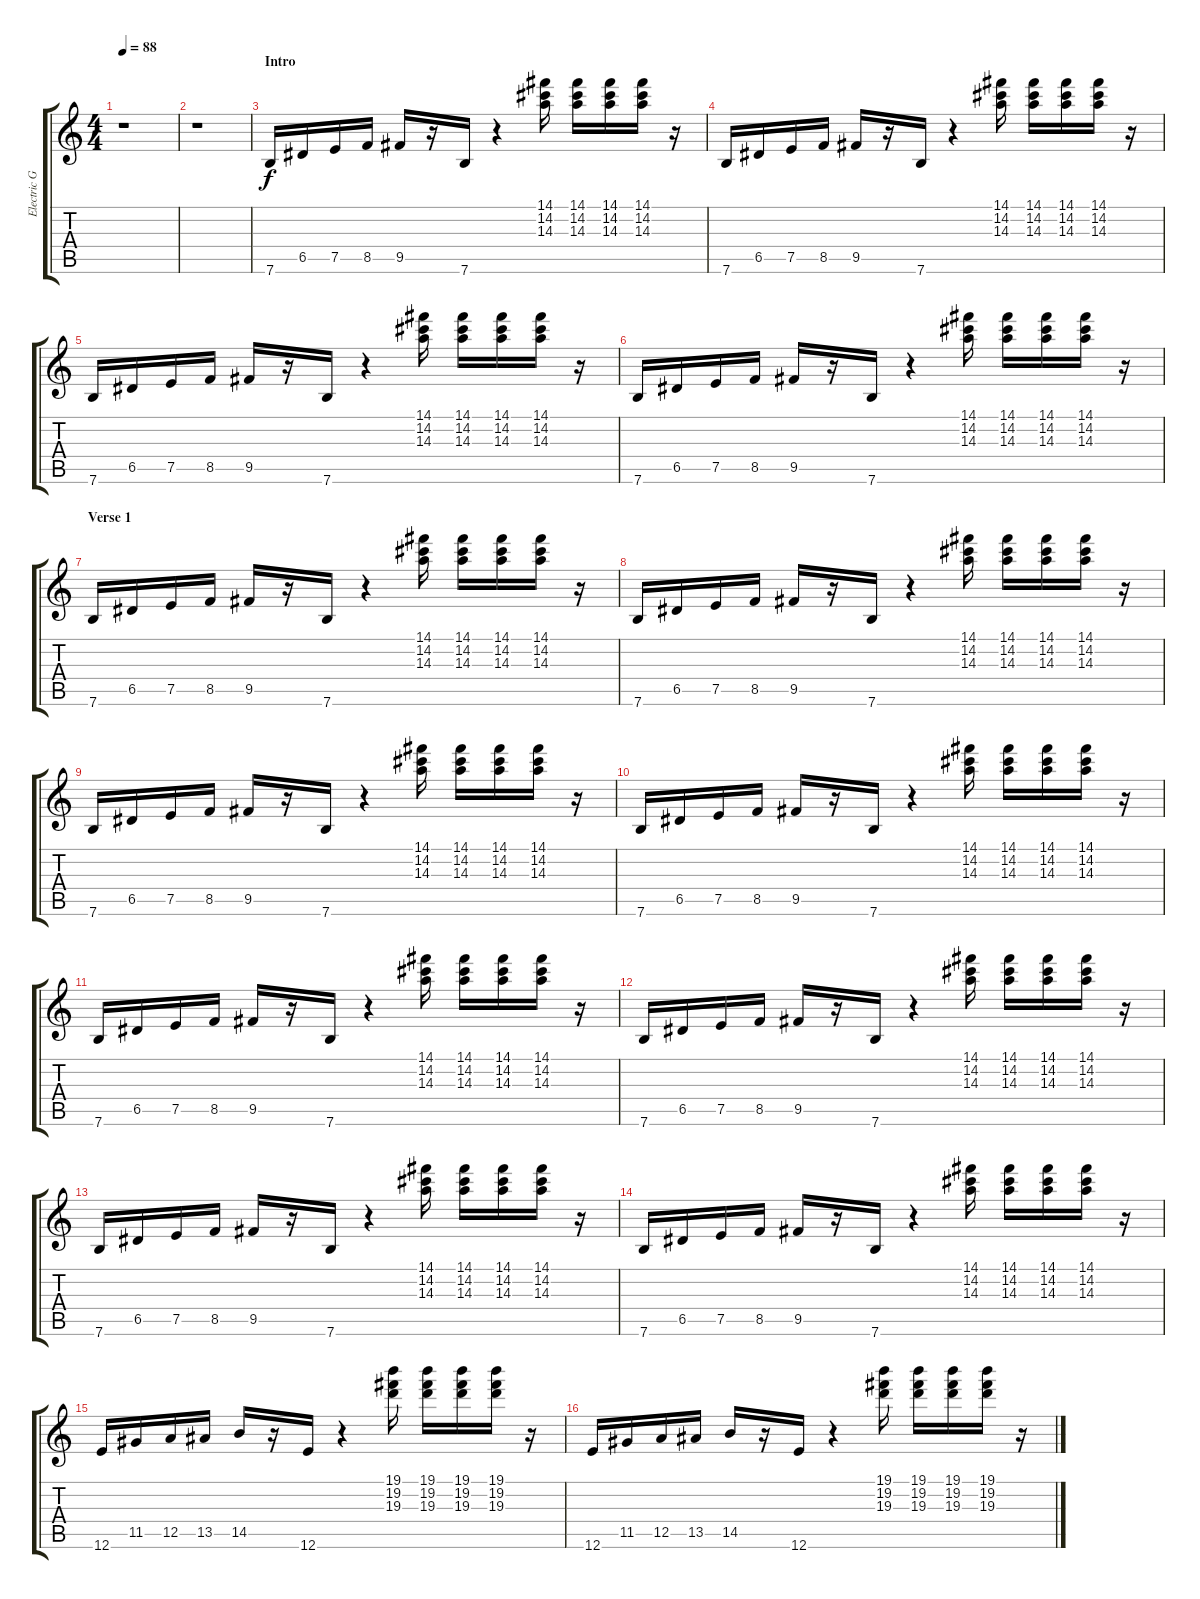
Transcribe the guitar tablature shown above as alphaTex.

\track ("Electric Guitar" "Electric G") {instrument overdrivenguitar}
\staff {score tabs}
\tuning (E4 B3 G3 D3 A2 E2) {hide}
\ts (4 4)
\tempo 88
\clef g2
\ks c
r.1{dy f instrument overdrivenguitar} |
r.1 |
\section ("" "Intro")
7.6.16 6.5.16 7.5.16 8.5.16 9.5.16 r.16 7.6.16 r.4 (14.1 14.2 14.3).16 (14.1 14.2 14.3).16 (14.1 14.2 14.3).16 (14.1 14.2 14.3).16 r.16 |
7.6.16 6.5.16 7.5.16 8.5.16 9.5.16 r.16 7.6.16 r.4 (14.1 14.2 14.3).16 (14.1 14.2 14.3).16 (14.1 14.2 14.3).16 (14.1 14.2 14.3).16 r.16 |
7.6.16 6.5.16 7.5.16 8.5.16 9.5.16 r.16 7.6.16 r.4 (14.1 14.2 14.3).16 (14.1 14.2 14.3).16 (14.1 14.2 14.3).16 (14.1 14.2 14.3).16 r.16 |
7.6.16 6.5.16 7.5.16 8.5.16 9.5.16 r.16 7.6.16 r.4 (14.1 14.2 14.3).16 (14.1 14.2 14.3).16 (14.1 14.2 14.3).16 (14.1 14.2 14.3).16 r.16 |
\section ("" "Verse 1")
7.6.16 6.5.16 7.5.16 8.5.16 9.5.16 r.16 7.6.16 r.4 (14.1 14.2 14.3).16 (14.1 14.2 14.3).16 (14.1 14.2 14.3).16 (14.1 14.2 14.3).16 r.16 |
7.6.16 6.5.16 7.5.16 8.5.16 9.5.16 r.16 7.6.16 r.4 (14.1 14.2 14.3).16 (14.1 14.2 14.3).16 (14.1 14.2 14.3).16 (14.1 14.2 14.3).16 r.16 |
7.6.16 6.5.16 7.5.16 8.5.16 9.5.16 r.16 7.6.16 r.4 (14.1 14.2 14.3).16 (14.1 14.2 14.3).16 (14.1 14.2 14.3).16 (14.1 14.2 14.3).16 r.16 |
7.6.16 6.5.16 7.5.16 8.5.16 9.5.16 r.16 7.6.16 r.4 (14.1 14.2 14.3).16 (14.1 14.2 14.3).16 (14.1 14.2 14.3).16 (14.1 14.2 14.3).16 r.16 |
7.6.16 6.5.16 7.5.16 8.5.16 9.5.16 r.16 7.6.16 r.4 (14.1 14.2 14.3).16 (14.1 14.2 14.3).16 (14.1 14.2 14.3).16 (14.1 14.2 14.3).16 r.16 |
7.6.16 6.5.16 7.5.16 8.5.16 9.5.16 r.16 7.6.16 r.4 (14.1 14.2 14.3).16 (14.1 14.2 14.3).16 (14.1 14.2 14.3).16 (14.1 14.2 14.3).16 r.16 |
7.6.16 6.5.16 7.5.16 8.5.16 9.5.16 r.16 7.6.16 r.4 (14.1 14.2 14.3).16 (14.1 14.2 14.3).16 (14.1 14.2 14.3).16 (14.1 14.2 14.3).16 r.16 |
7.6.16 6.5.16 7.5.16 8.5.16 9.5.16 r.16 7.6.16 r.4 (14.1 14.2 14.3).16 (14.1 14.2 14.3).16 (14.1 14.2 14.3).16 (14.1 14.2 14.3).16 r.16 |
12.6.16 11.5.16 12.5.16 13.5.16 14.5.16 r.16 12.6.16 r.4 (19.1 19.2 19.3).16 (19.1 19.2 19.3).16 (19.1 19.2 19.3).16 (19.1 19.2 19.3).16 r.16 |
12.6.16 11.5.16 12.5.16 13.5.16 14.5.16 r.16 12.6.16 r.4 (19.1 19.2 19.3).16 (19.1 19.2 19.3).16 (19.1 19.2 19.3).16 (19.1 19.2 19.3).16 r.16
